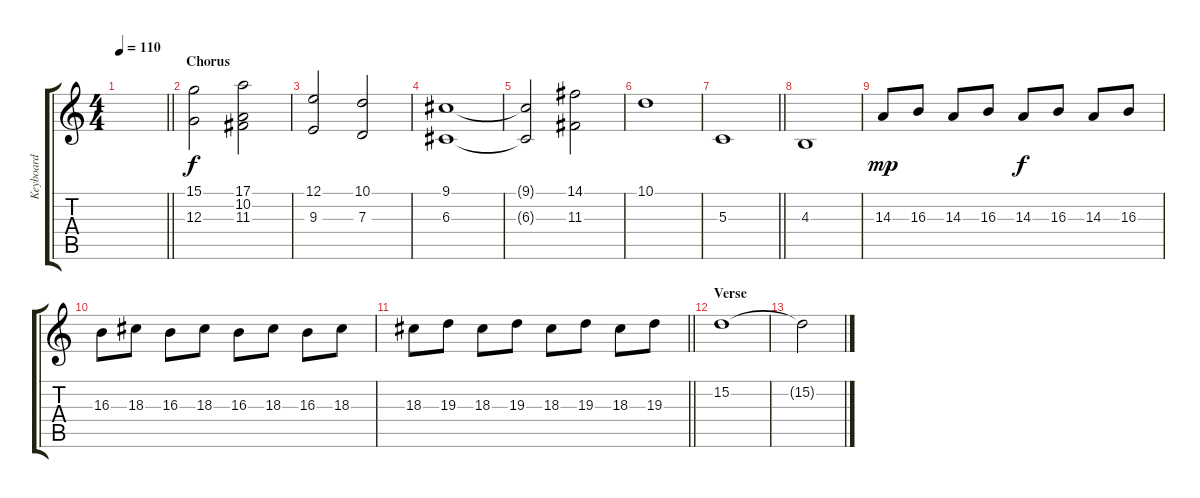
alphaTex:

\track ("Keyboard" "Keyboard") {instrument stringensemble2}
\staff {score tabs}
\tuning (E4 B3 G3 D3 A2 E2) {hide}
\ts (4 4)
\tempo 110
\clef g2
\barLineRight lightlight
\ks c
|
\section ("" "Chorus")
(15.1 12.3).2 (17.1 10.2 11.3).2 |
(12.1 9.3).2 (10.1 7.3).2 |
(9.1 6.3).1 |
(9.1{t} 6.3{t}).2 (14.1 11.3).2 |
10.1.1 |
\barLineRight lightlight
5.3.1 |
4.3.1 |
14.3.8{dy mp instrument stringensemble1} 16.3.8 14.3.8 16.3.8 14.3.8{dy f} 16.3.8 14.3.8 16.3.8 |
16.3.8 18.3.8 16.3.8 18.3.8 16.3.8 18.3.8 16.3.8 18.3.8 |
\barLineRight lightlight
18.3.8 19.3.8 18.3.8 19.3.8 18.3.8 19.3.8 18.3.8 19.3.8 |
\section ("" "Verse")
15.2.1 |
15.2{t}.2
